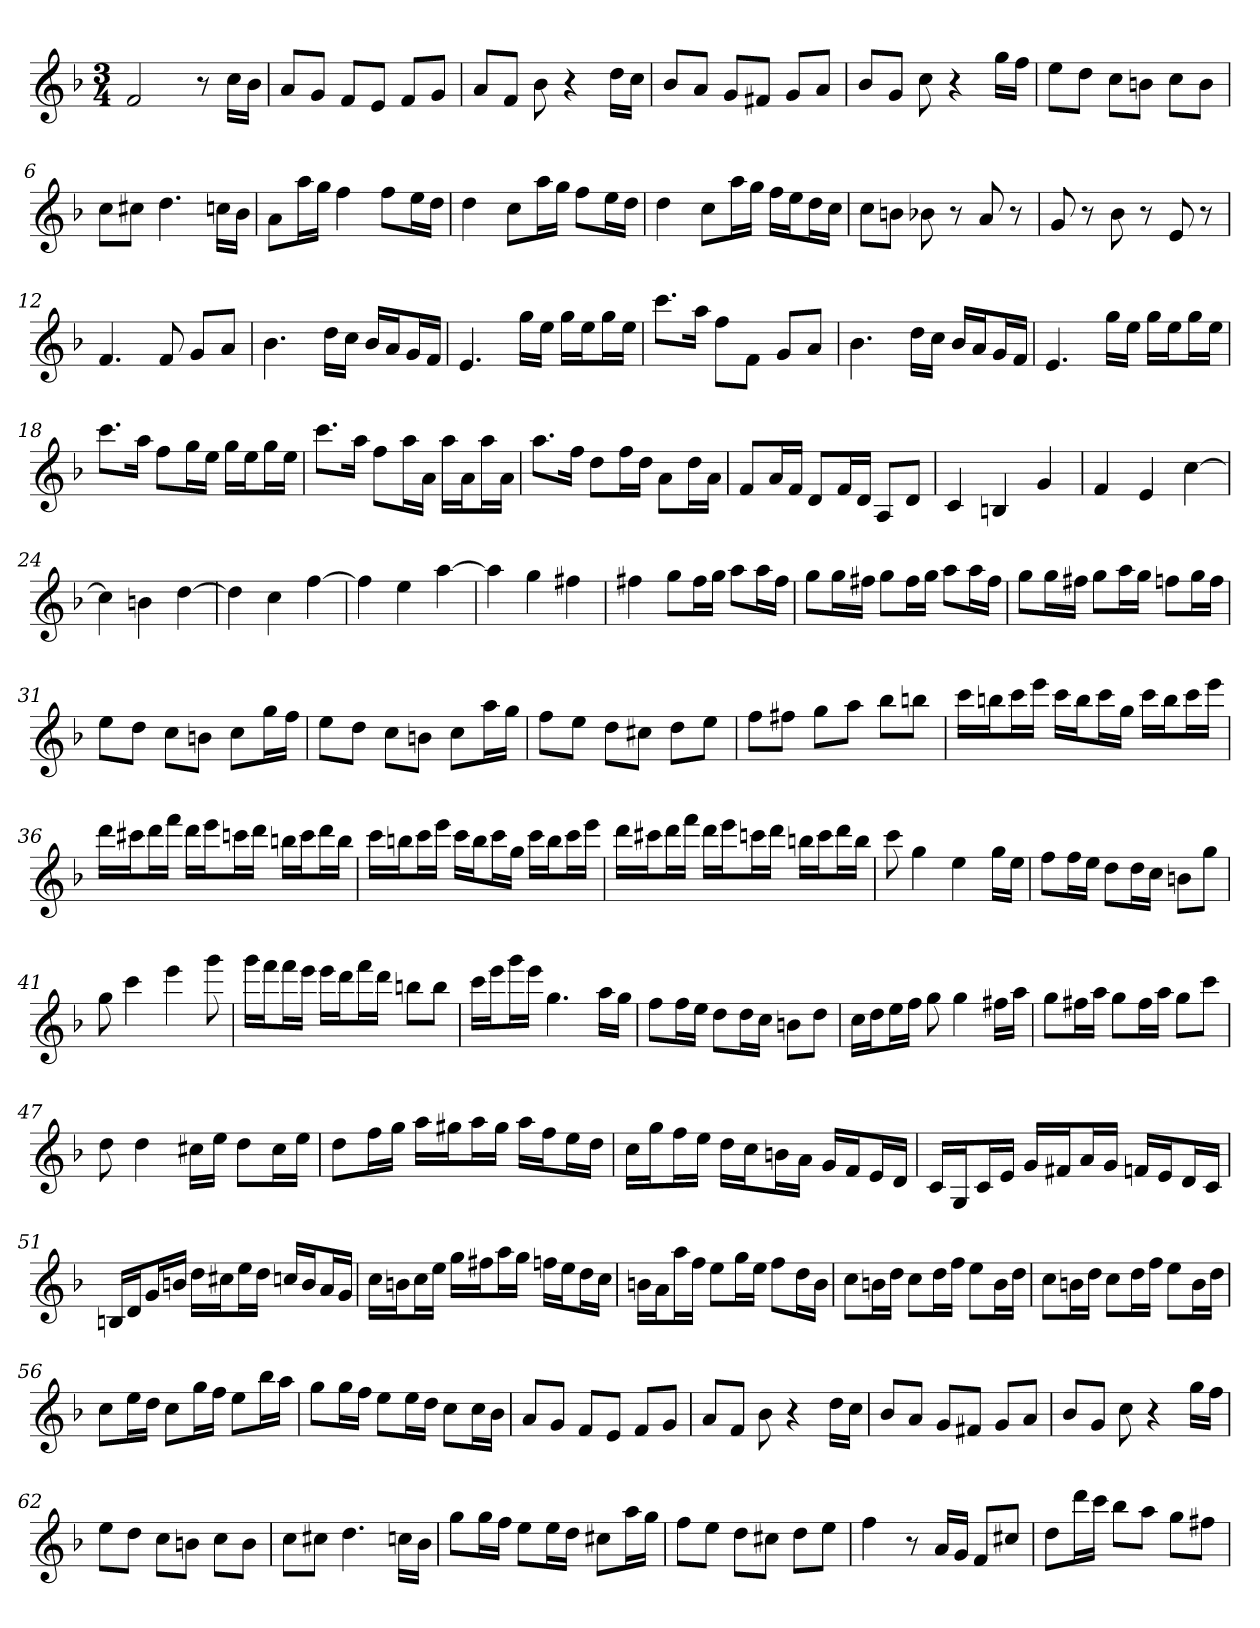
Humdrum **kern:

**kern
*part1
*staff1
*k[b-]
*F:
*M3/4
=
2f
8r
16ccLL
16b-JJ
=1
8aL
8gJ
8fL
8eJ
8fL
8gJ
=2
8aL
8fJ
8b-
4r
16ddLL
16ccJJ
=3
8b-L
8aJ
8gL
8f#XJ
8gL
8aJ
=4
8b-L
8gJ
8cc
4r
16ggLL
16ffJJ
=5
8eeL
8ddJ
8ccL
8bnJ
8ccL
8bJ
=6
8ccL
8cc#XJ
4.dd
16ccnLL
16b-JJ
=7
8aL
16aaL
16ggJJ
4ff
8ffL
16eeL
16ddJJ
=8
4dd
8ccL
16aaL
16ggJJ
8ffL
16eeL
16ddJJ
=9
4dd
8ccL
16aaL
16ggJJ
16ffLL
16eeJ
16ddL
16ccJJ
=10
8ccL
8bnJ
8b-X
8r
8a
8r
=11
8g
8r
8b-
8r
8e
8r
=12
4.f
8f
8gL
8aJ
=13
4.b-
16ddLL
16ccJJ
16b-LL
16aJ
16gL
16fJJ
=14
4.e
16ggLL
16eeJJ
16ggLL
16eeJ
16ggL
16eeJJ
=15
8.cccL
16aaJk
8ffL
8fJ
8gL
8aJ
=16
4.b-
16ddLL
16ccJJ
16b-LL
16aJ
16gL
16fJJ
=17
4.e
16ggLL
16eeJJ
16ggLL
16eeJ
16ggL
16eeJJ
=18
8.cccL
16aaJk
8ffL
16ggL
16eeJJ
16ggLL
16eeJ
16ggL
16eeJJ
=19
8.cccL
16aaJk
8ffL
16aaL
16aJJ
16aaLL
16aJ
16aaL
16aJJ
=20
8.aaL
16ffJk
8ddL
16ffL
16ddJJ
8aL
16ddL
16aJJ
=21
8fL
16aL
16fJJ
8dL
16fL
16dJJ
8AL
8dJ
=22
4c
4Bn
4g
=23
4f
4e
[4cc
=24
4cc]
4bn
[4dd
=25
4dd]
4cc
[4ff
=26
4ff]
4ee
[4aa
=27
4aa]
4gg
4ff#X
=28
4ff#X
8ggL
16ff#L
16ggJJ
8aaL
16aaL
16ff#JJ
=29
8ggL
16ggL
16ff#XJJ
8ggL
16ff#L
16ggJJ
8aaL
16aaL
16ff#JJ
=30
8ggL
16ggL
16ff#XJJ
8ggL
16aaL
16ggJJ
8ffnL
16ggL
16ffJJ
=31
8eeL
8ddJ
8ccL
8bnJ
8ccL
16ggL
16ffJJ
=32
8eeL
8ddJ
8ccL
8bnJ
8ccL
16aaL
16ggJJ
=33
8ffL
8eeJ
8ddL
8cc#XJ
8ddL
8eeJ
=34
8ffL
8ff#XJ
8ggL
8aaJ
8bb-L
8bbnJ
=35
16cccLL
16bbnJ
16cccL
16eeeJJ
16cccLL
16bbJ
16cccL
16ggJJ
16cccLL
16bbJ
16cccL
16eeeJJ
=36
16dddLL
16ccc#XJ
16dddL
16fffJJ
16dddLL
16eeeJ
16cccnL
16dddJJ
16bbnLL
16cccJ
16dddL
16bbJJ
=37
16cccLL
16bbnJ
16cccL
16eeeJJ
16cccLL
16bbJ
16cccL
16ggJJ
16cccLL
16bbJ
16cccL
16eeeJJ
=38
16dddLL
16ccc#XJ
16dddL
16fffJJ
16dddLL
16eeeJ
16cccnL
16dddJJ
16bbnLL
16cccJ
16dddL
16bbJJ
=39
8ccc
4gg
4ee
16ggLL
16eeJJ
=40
8ffL
16ffL
16eeJJ
8ddL
16ddL
16ccJJ
8bnL
8ggJ
=41
8gg
4ccc
4eee
8ggg
=42
16gggLL
16fffJ
16fffL
16eeeJJ
16eeeLL
16dddJ
16fffL
16dddJJ
8bbnL
8bbJ
=43
16cccLL
16eeeJ
16gggL
16eeeJJ
4.gg
16aaLL
16ggJJ
=44
8ffL
16ffL
16eeJJ
8ddL
16ddL
16ccJJ
8bnL
8ddJ
=45
16ccLL
16ddJ
16eeL
16ffJJ
8gg
4gg
16ff#XLL
16aaJJ
=46
8ggL
16ff#XL
16aaJJ
8ggL
16ff#L
16aaJJ
8ggL
8cccJ
=47
8dd
4dd
16cc#XLL
16eeJJ
8ddL
16cc#L
16eeJJ
=48
8ddL
16ffL
16ggJJ
16aaLL
16gg#XJ
16aaL
16gg#JJ
16aaLL
16ffJ
16eeL
16ddJJ
=49
16ccLL
16ggJ
16ffL
16eeJJ
16ddLL
16ccJ
16bnL
16aJJ
16gLL
16fJ
16eL
16dJJ
=50
16cLL
16GJ
16cL
16eJJ
16gLL
16f#XJ
16aL
16gJJ
16fnLL
16eJ
16dL
16cJJ
=51
16BnLL
16dJ
16gL
16bnJJ
16ddLL
16cc#XJ
16eeL
16ddJJ
16ccnLL
16bJ
16aL
16gJJ
=52
16ccLL
16bnJ
16ccL
16eeJJ
16ggLL
16ff#XJ
16aaL
16ggJJ
16ffnLL
16eeJ
16ddL
16ccJJ
=53
16bnLL
16aJ
16aaL
16ffJJ
8eeL
16ggL
16eeJJ
8ffL
16ddL
16bJJ
=54
8ccL
16bnL
16ddJJ
8ccL
16ddL
16ffJJ
8eeL
16bL
16ddJJ
=55
8ccL
16bnL
16ddJJ
8ccL
16ddL
16ffJJ
8eeL
16bL
16ddJJ
=56
8ccL
16eeL
16ddJJ
8ccL
16ggL
16ffJJ
8eeL
16bb-L
16aaJJ
=57
8ggL
16ggL
16ffJJ
8eeL
16eeL
16ddJJ
8ccL
16ccL
16b-JJ
=58
8aL
8gJ
8fL
8eJ
8fL
8gJ
=59
8aL
8fJ
8b-
4r
16ddLL
16ccJJ
=60
8b-L
8aJ
8gL
8f#XJ
8gL
8aJ
=61
8b-L
8gJ
8cc
4r
16ggLL
16ffJJ
=62
8eeL
8ddJ
8ccL
8bnJ
8ccL
8bJ
=63
8ccL
8cc#XJ
4.dd
16ccnLL
16b-JJ
=64
8ggL
16ggL
16ffJJ
8eeL
16eeL
16ddJJ
8cc#XL
16aaL
16ggJJ
=65
8ffL
8eeJ
8ddL
8cc#XJ
8ddL
8eeJ
=66
4ff
8r
16aLL
16gJJ
8fL
8cc#XJ
=67
8ddL
16dddL
16cccJJ
8bb-L
8aaJ
8ggL
8ff#XJ
=
*-
